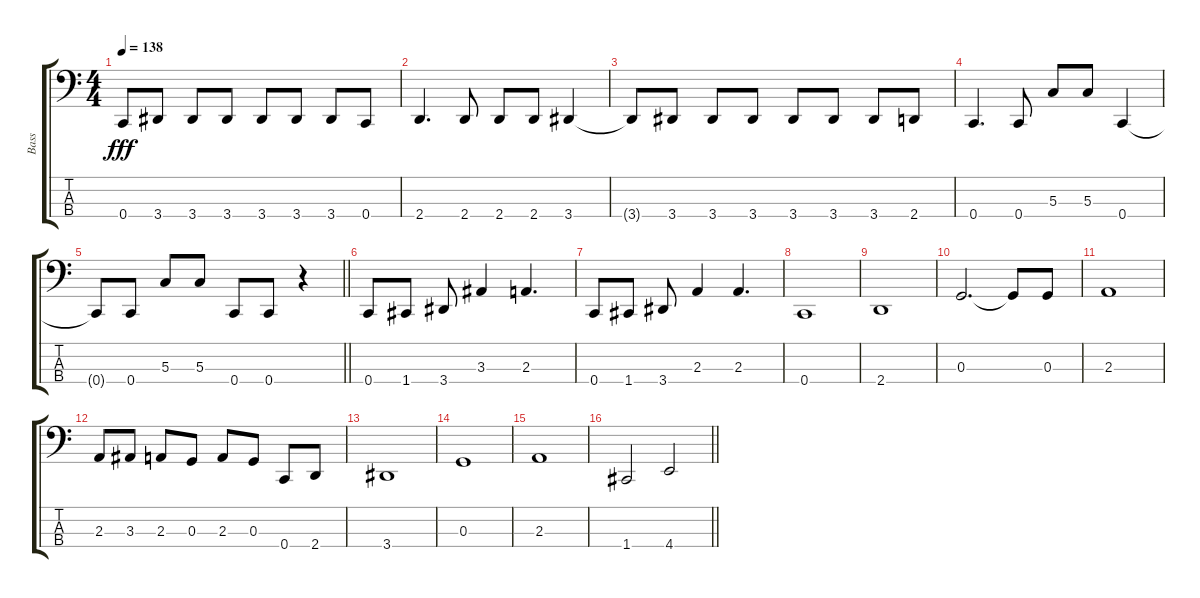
\track ("Bass" "Bass") {instrument electricbassfinger}
\staff {score tabs}
\tuning (F2 C2 G1 C1) {hide}
\ts (4 4)
\tempo 138
\clef f4
\ks c
0.4{t}.8{dy fff} 3.4.8 3.4.8 3.4.8 3.4.8 3.4.8 3.4.8 0.4.8 |
2.4.4{d} 2.4.8 2.4.8 2.4.8 3.4.4 |
3.4{t}.8 3.4.8 3.4.8 3.4.8 3.4.8 3.4.8 3.4.8 2.4.8 |
0.4.4{d} 0.4.8 5.3.8 5.3.8 0.4.4 |
\barLineRight lightlight
0.4{t}.8 0.4.8 5.3.8 5.3.8 0.4.8 0.4.8 r.4 |
0.4.8 1.4.8 3.4.8 3.3.4 2.3.4{d} |
0.4.8 1.4.8 3.4.8 2.3.4 2.3.4{d} |
0.4.1 |
2.4.1 |
0.3.2{d} 0.3{t}.8 0.3.8 |
2.3.1 |
2.3.8 3.3.8 2.3.8 0.3.8 2.3.8 0.3.8 0.4.8 2.4.8 |
3.4.1 |
0.3.1 |
2.3.1 |
\barLineRight lightlight
1.4.2 4.4.2
